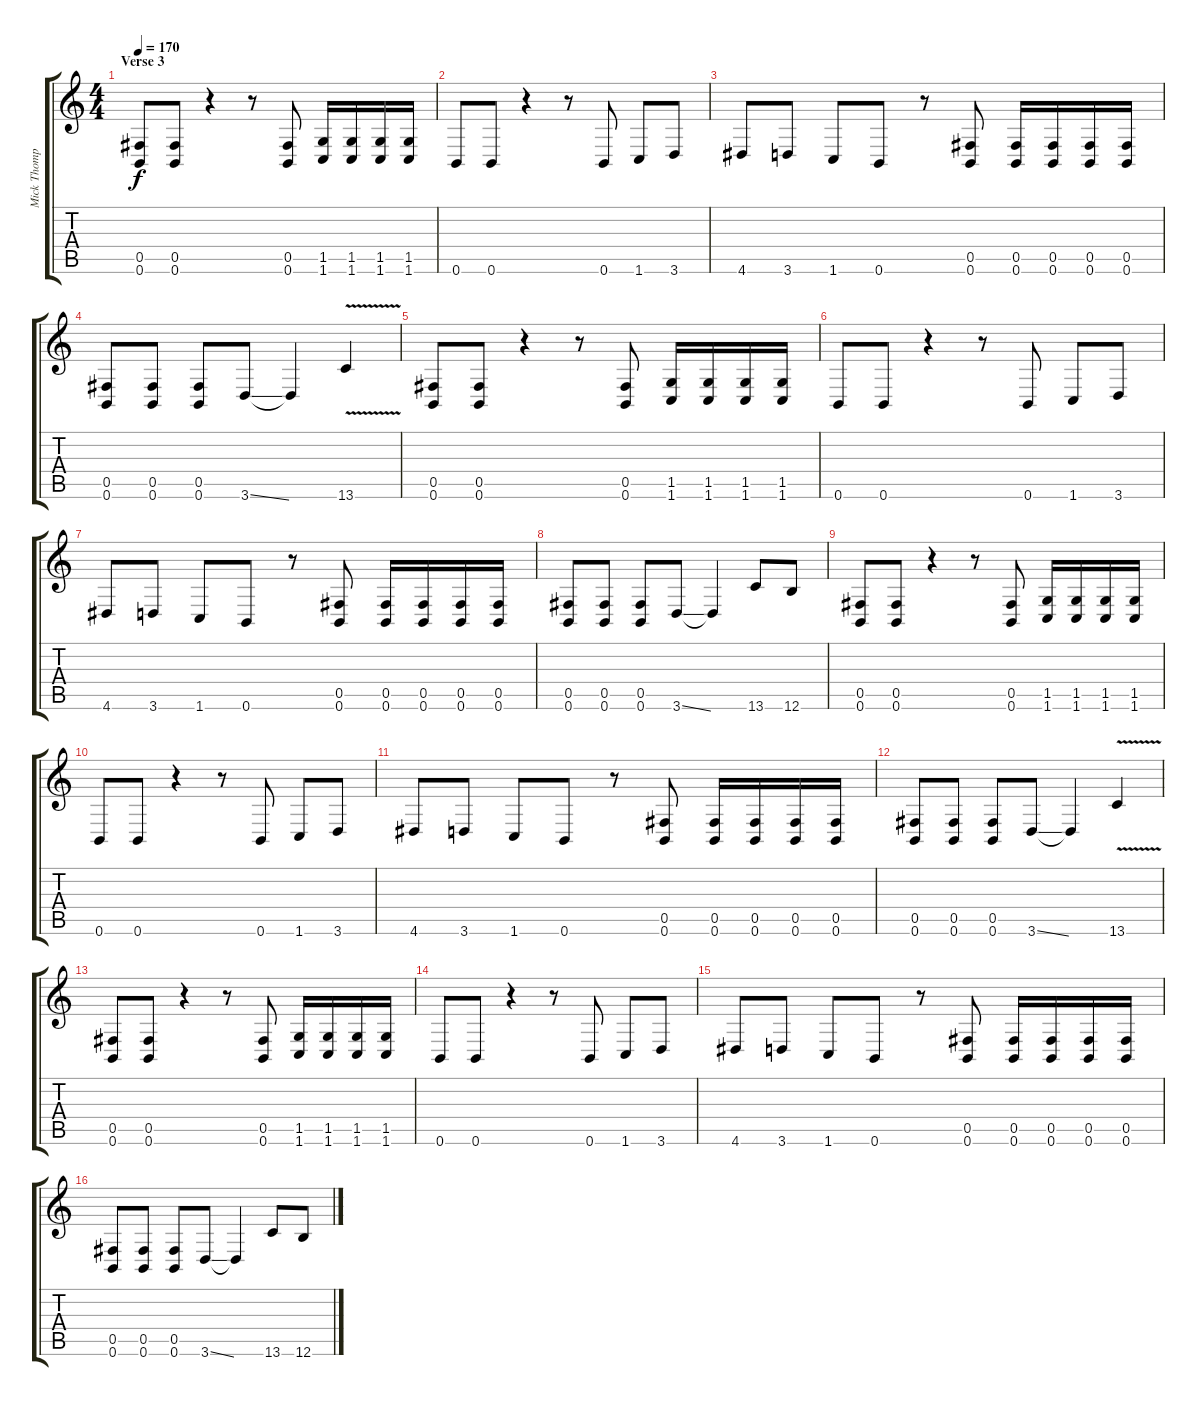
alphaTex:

\track ("Mick Thompson" "Mick Thomp") {instrument distortionguitar}
\staff {score tabs}
\tuning (Db4 Ab3 E3 B2 Gb2 B1) {hide}
\ts (4 4)
\section ("" "Verse 3")
\tempo 170
\clef g2
\ks c
(0.5 0.6).8{dy f} (0.5 0.6).8 r.4 r.8 (0.5 0.6).8 (1.5 1.6).16 (1.5 1.6).16 (1.5 1.6).16 (1.5 1.6).16 |
0.6.8 0.6.8 r.4 r.8 0.6.8 1.6.8 3.6.8 |
4.6.8 3.6.8 1.6.8 0.6.8 r.8 (0.5 0.6).8 (0.5 0.6).16 (0.5 0.6).16 (0.5 0.6).16 (0.5 0.6).16 |
(0.5 0.6).8 (0.5 0.6).8 (0.5 0.6).8 3.6{ss}.8 3.6{t}.4 13.6{v}.4 |
(0.5 0.6).8 (0.5 0.6).8 r.4 r.8 (0.5 0.6).8 (1.5 1.6).16 (1.5 1.6).16 (1.5 1.6).16 (1.5 1.6).16 |
0.6.8 0.6.8 r.4 r.8 0.6.8 1.6.8 3.6.8 |
4.6.8 3.6.8 1.6.8 0.6.8 r.8 (0.5 0.6).8 (0.5 0.6).16 (0.5 0.6).16 (0.5 0.6).16 (0.5 0.6).16 |
(0.5 0.6).8 (0.5 0.6).8 (0.5 0.6).8 3.6{ss}.8 3.6{t}.4 13.6.8 12.6.8 |
(0.5 0.6).8 (0.5 0.6).8 r.4 r.8 (0.5 0.6).8 (1.5 1.6).16 (1.5 1.6).16 (1.5 1.6).16 (1.5 1.6).16 |
0.6.8 0.6.8 r.4 r.8 0.6.8 1.6.8 3.6.8 |
4.6.8 3.6.8 1.6.8 0.6.8 r.8 (0.5 0.6).8 (0.5 0.6).16 (0.5 0.6).16 (0.5 0.6).16 (0.5 0.6).16 |
(0.5 0.6).8 (0.5 0.6).8 (0.5 0.6).8 3.6{ss}.8 3.6{t}.4 13.6{v}.4 |
(0.5 0.6).8 (0.5 0.6).8 r.4 r.8 (0.5 0.6).8 (1.5 1.6).16 (1.5 1.6).16 (1.5 1.6).16 (1.5 1.6).16 |
0.6.8 0.6.8 r.4 r.8 0.6.8 1.6.8 3.6.8 |
4.6.8 3.6.8 1.6.8 0.6.8 r.8 (0.5 0.6).8 (0.5 0.6).16 (0.5 0.6).16 (0.5 0.6).16 (0.5 0.6).16 |
(0.5 0.6).8 (0.5 0.6).8 (0.5 0.6).8 3.6{ss}.8 3.6{t}.4 13.6.8 12.6.8
